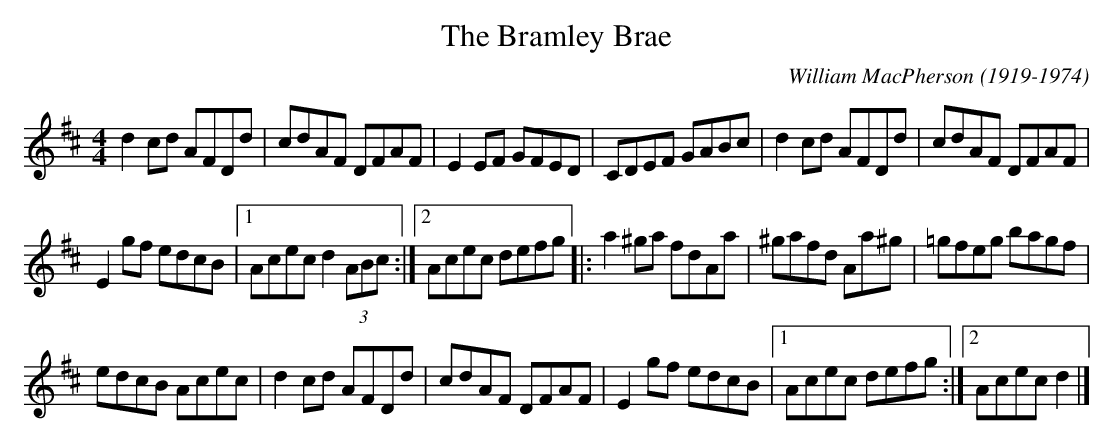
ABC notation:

X:1
T:Bramley Brae, The
C:William MacPherson (1919-1974)
M:4/4
L:1/8
K:D
d2 cd AFDd | cdAF DFAF | E2 EF GFED | CDEF GABc | d2 cd AFDd | cdAF DFAF |
E2 gf edcB |1 Acec d2 (3ABc :|2 Acec defg |: a2 ^ga fdAa | ^gafd Aa^g | =gfeg bagf |
edcB Acec | d2 cd AFDd | cdAF DFAF | E2 gf edcB |1 Acec defg :|2 Acec d2 |]
